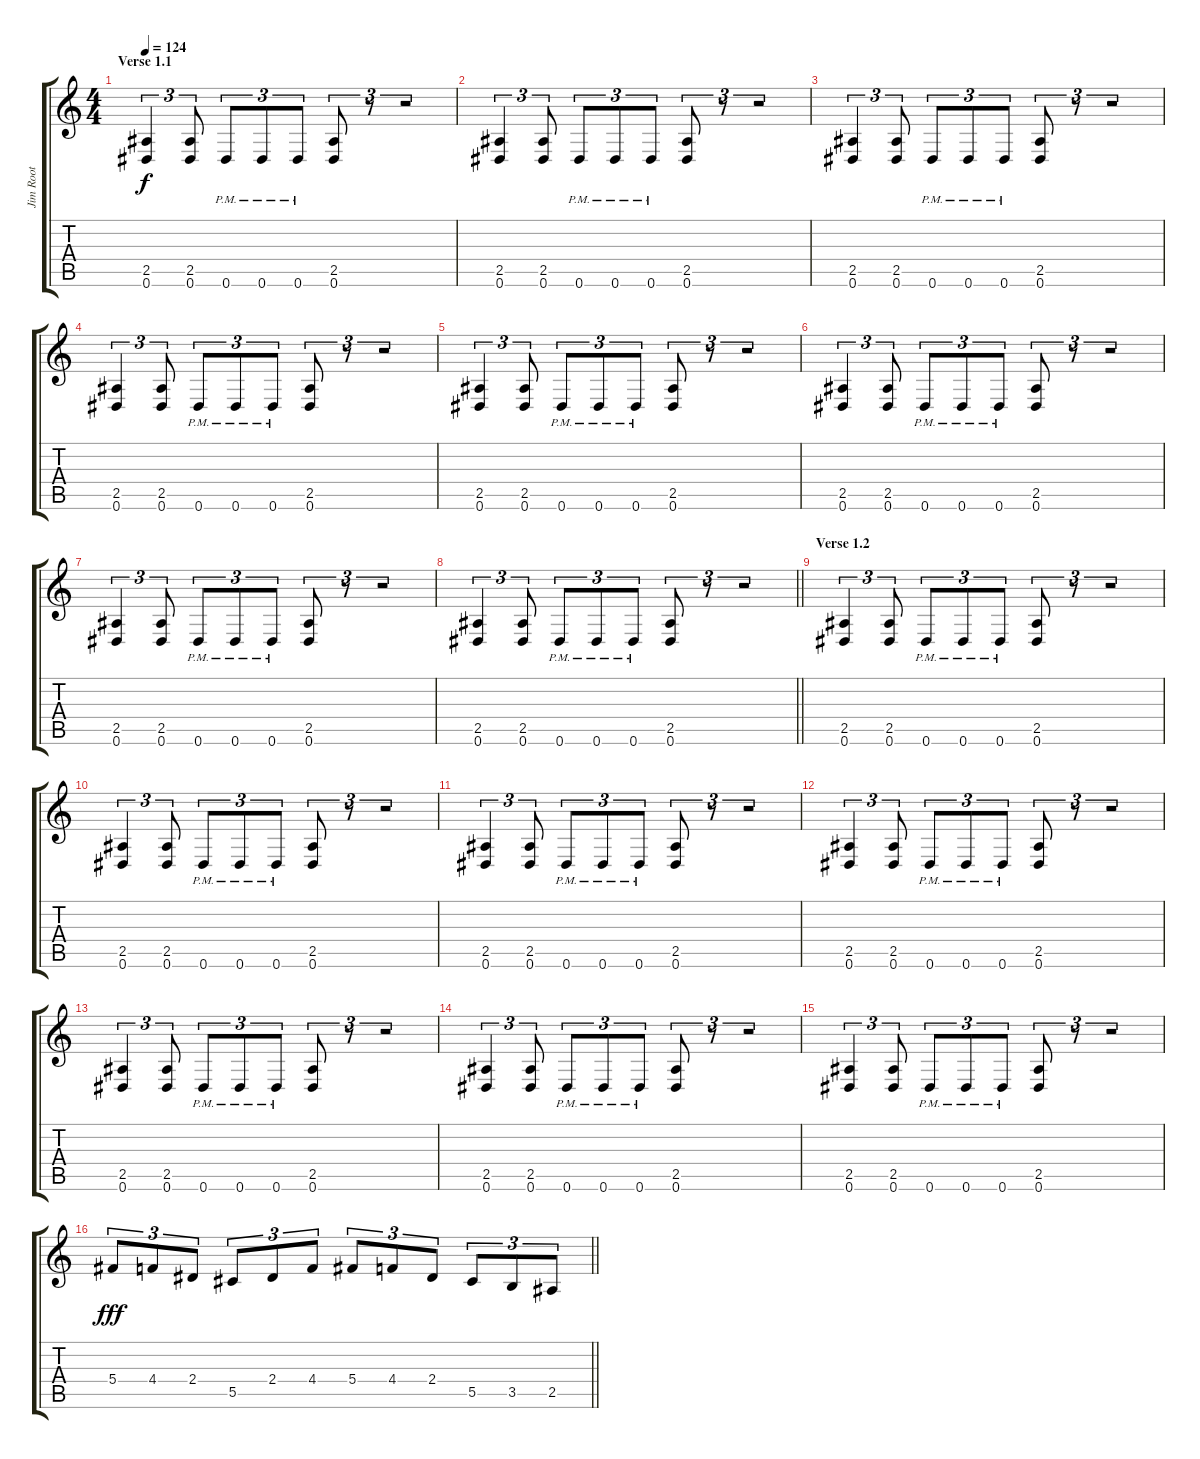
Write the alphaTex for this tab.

\track ("Jim Root" "Jim Root") {instrument distortionguitar}
\staff {score tabs}
\tuning (Eb4 Bb3 Gb3 Db3 Ab2 Eb2) {hide}
\ts (4 4)
\section ("" "Verse 1.1")
\tempo 124
\clef g2
\ks c
(2.5 0.6).4{tu (3 2) dy f instrument distortionguitar} (2.5 0.6).8{tu (3 2)} 0.6{pm}.8{tu (3 2)} 0.6{pm}.8{tu (3 2)} 0.6{pm}.8{tu (3 2)} (2.5 0.6).8{tu (3 2)} r.8{tu (3 2)} r.2{tu (3 2)} |
(2.5 0.6).4{tu (3 2)} (2.5 0.6).8{tu (3 2)} 0.6{pm}.8{tu (3 2)} 0.6{pm}.8{tu (3 2)} 0.6{pm}.8{tu (3 2)} (2.5 0.6).8{tu (3 2)} r.8{tu (3 2)} r.2{tu (3 2)} |
(2.5 0.6).4{tu (3 2)} (2.5 0.6).8{tu (3 2)} 0.6{pm}.8{tu (3 2)} 0.6{pm}.8{tu (3 2)} 0.6{pm}.8{tu (3 2)} (2.5 0.6).8{tu (3 2)} r.8{tu (3 2)} r.2{tu (3 2)} |
(2.5 0.6).4{tu (3 2)} (2.5 0.6).8{tu (3 2)} 0.6{pm}.8{tu (3 2)} 0.6{pm}.8{tu (3 2)} 0.6{pm}.8{tu (3 2)} (2.5 0.6).8{tu (3 2)} r.8{tu (3 2)} r.2{tu (3 2)} |
(2.5 0.6).4{tu (3 2)} (2.5 0.6).8{tu (3 2)} 0.6{pm}.8{tu (3 2)} 0.6{pm}.8{tu (3 2)} 0.6{pm}.8{tu (3 2)} (2.5 0.6).8{tu (3 2)} r.8{tu (3 2)} r.2{tu (3 2)} |
(2.5 0.6).4{tu (3 2)} (2.5 0.6).8{tu (3 2)} 0.6{pm}.8{tu (3 2)} 0.6{pm}.8{tu (3 2)} 0.6{pm}.8{tu (3 2)} (2.5 0.6).8{tu (3 2)} r.8{tu (3 2)} r.2{tu (3 2)} |
(2.5 0.6).4{tu (3 2)} (2.5 0.6).8{tu (3 2)} 0.6{pm}.8{tu (3 2)} 0.6{pm}.8{tu (3 2)} 0.6{pm}.8{tu (3 2)} (2.5 0.6).8{tu (3 2)} r.8{tu (3 2)} r.2{tu (3 2)} |
\barLineRight lightlight
(2.5 0.6).4{tu (3 2)} (2.5 0.6).8{tu (3 2)} 0.6{pm}.8{tu (3 2)} 0.6{pm}.8{tu (3 2)} 0.6{pm}.8{tu (3 2)} (2.5 0.6).8{tu (3 2)} r.8{tu (3 2)} r.2{tu (3 2)} |
\section ("" "Verse 1.2")
(2.5 0.6).4{tu (3 2)} (2.5 0.6).8{tu (3 2)} 0.6{pm}.8{tu (3 2)} 0.6{pm}.8{tu (3 2)} 0.6{pm}.8{tu (3 2)} (2.5 0.6).8{tu (3 2)} r.8{tu (3 2)} r.2{tu (3 2)} |
(2.5 0.6).4{tu (3 2)} (2.5 0.6).8{tu (3 2)} 0.6{pm}.8{tu (3 2)} 0.6{pm}.8{tu (3 2)} 0.6{pm}.8{tu (3 2)} (2.5 0.6).8{tu (3 2)} r.8{tu (3 2)} r.2{tu (3 2)} |
(2.5 0.6).4{tu (3 2)} (2.5 0.6).8{tu (3 2)} 0.6{pm}.8{tu (3 2)} 0.6{pm}.8{tu (3 2)} 0.6{pm}.8{tu (3 2)} (2.5 0.6).8{tu (3 2)} r.8{tu (3 2)} r.2{tu (3 2)} |
(2.5 0.6).4{tu (3 2)} (2.5 0.6).8{tu (3 2)} 0.6{pm}.8{tu (3 2)} 0.6{pm}.8{tu (3 2)} 0.6{pm}.8{tu (3 2)} (2.5 0.6).8{tu (3 2)} r.8{tu (3 2)} r.2{tu (3 2)} |
(2.5 0.6).4{tu (3 2)} (2.5 0.6).8{tu (3 2)} 0.6{pm}.8{tu (3 2)} 0.6{pm}.8{tu (3 2)} 0.6{pm}.8{tu (3 2)} (2.5 0.6).8{tu (3 2)} r.8{tu (3 2)} r.2{tu (3 2)} |
(2.5 0.6).4{tu (3 2)} (2.5 0.6).8{tu (3 2)} 0.6{pm}.8{tu (3 2)} 0.6{pm}.8{tu (3 2)} 0.6{pm}.8{tu (3 2)} (2.5 0.6).8{tu (3 2)} r.8{tu (3 2)} r.2{tu (3 2)} |
(2.5 0.6).4{tu (3 2)} (2.5 0.6).8{tu (3 2)} 0.6{pm}.8{tu (3 2)} 0.6{pm}.8{tu (3 2)} 0.6{pm}.8{tu (3 2)} (2.5 0.6).8{tu (3 2)} r.8{tu (3 2)} r.2{tu (3 2)} |
\barLineRight lightlight
5.4.8{tu (3 2) dy fff} 4.4.8{tu (3 2)} 2.4.8{tu (3 2)} 5.5.8{tu (3 2)} 2.4.8{tu (3 2)} 4.4.8{tu (3 2)} 5.4.8{tu (3 2)} 4.4.8{tu (3 2)} 2.4.8{tu (3 2)} 5.5.8{tu (3 2)} 3.5.8{tu (3 2)} 2.5.8{tu (3 2)}
